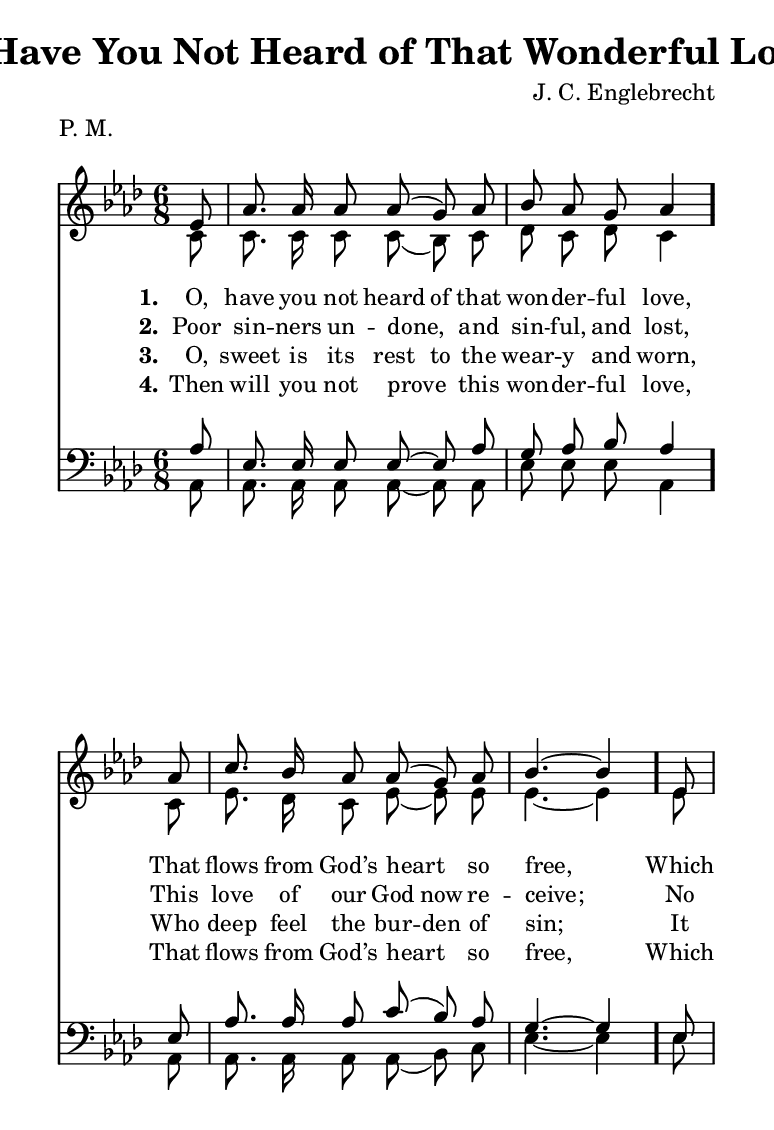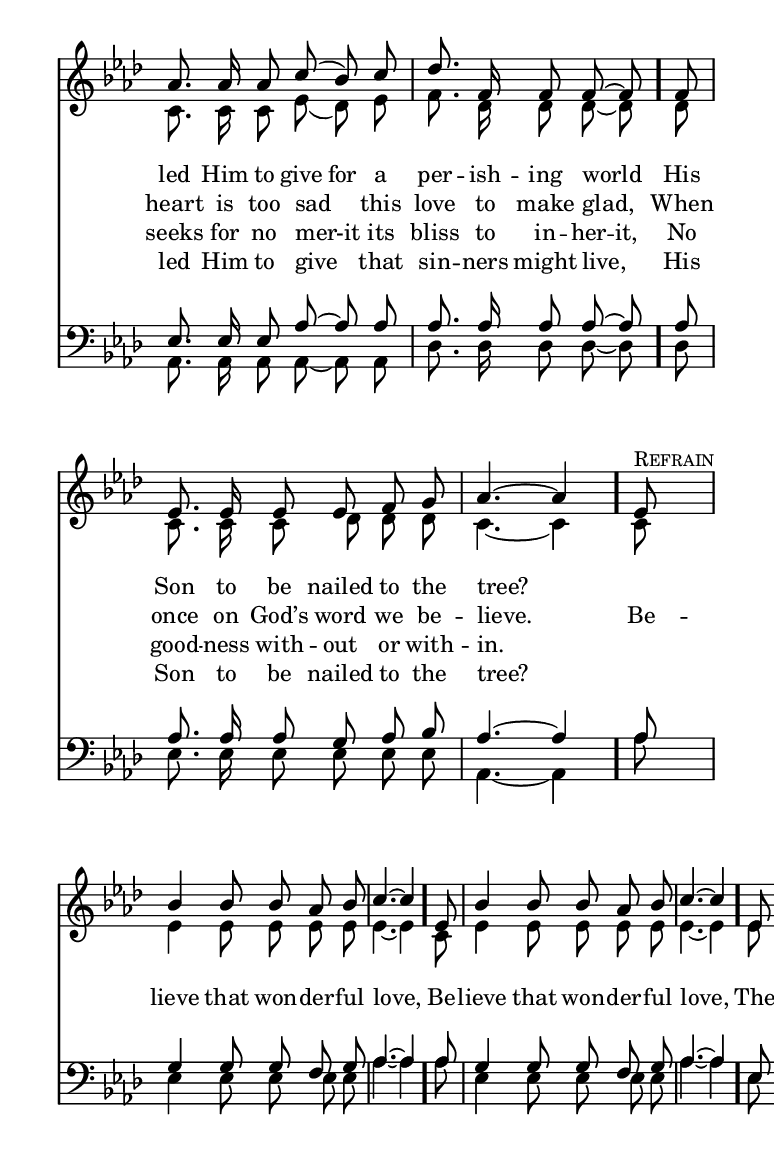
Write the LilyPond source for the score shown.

\include "common/global.ily"
\paper {
  \include "common/paper.ily"
  %ragged-bottom = ##t
  ragged-last-bottom = ##t
  systems-per-page = ##f
  system-count = 5
  page-count = 2
}

\header{
  hymnnumber = "25"
  title = "O, Have You Not Heard of That Wonderful Love?"
  tunename = ""
  meter = "P. M."
  %poet = ""
  composer = "J. C. Englebrecht"
  %copyright = ""
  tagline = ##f
}

% for fermata in MIDI
ta = { \tempo 8=120 }
tb = { \tempo 8=60  }

patternAA = { c8 | c8. c16 c8 c8( c8) c8 | c8 c8 c8 c4        }
patternAB = { c8 | c8. c16 c8 c8( c8) c8 | c8. c16 c8 c8 ~ c8 }
patternAC = { c8 | c8. c16 c8 c8 ~ c8 c8 | c8 c8 c8 c4        }
patternAD = { c8 | c8. c16 c8 c8 ~ c8 c8 | c8. c16 c8 c8 ~ c8 }

patternBA = { c8 | c8. c16 c8 c8( c8) c8 | c4. ~ c4 }
patternBB = { c8 | c8. c16 c8 c8  c8  c8 | c4. ~ c4 }

patternCA = { c8 | c4 c8 c8 c8 c8 c4. ~ c4 }

patternDA = { c8 | c8. c16 c8 c8[ c8] c8 | c8. c16 c8 c4 }
patternDB = { c8 | c8. c16 c8 c4      c8 | c8. c16 c8 c4 }

global = {
  \include "common/overrides.ily"
  \override Staff.TimeSignature.style = #'()
  \time 6/8
  \override Score.MetronomeMark.transparent = ##t % hide all fermata changes too
  \ta
  \key aes \major
  \partial 8
  \autoBeamOff
}

notesSoprano = {
\global
\relative c' {

  \changePitch \patternAA { ees  | aes aes aes aes g aes | bes aes g aes }
  \changePitch \patternBA { aes  | c bes aes aes g aes   | bes bes       }
  \changePitch \patternAB { ees, | aes aes aes c bes c   | des f, f f f  }
  \changePitch \patternBB { f    | ees ees ees ees f g   | aes aes       }

  << s^\markup { \small \caps "Refrain" }
  \changePitch \patternCA { ees  | bes' bes bes aes bes | c c        } >>
  \changePitch \patternCA { ees, | bes' bes bes aes bes | c c        }
  \changePitch \patternDA { ees, | aes aes aes c bes c  | des f, f f }
  \changePitch \patternCA { f    | ees ees ees f g      | aes aes    }

  \bar "|."

}
}

notesAlto = {
\global
\relative e' {

  \changePitch \patternAA { c   | c c c c bes c         | des c des c       }
  \changePitch \patternBA { c   | ees des c ees ees ees | ees ees           }
  \changePitch \patternAB { ees | c c c ees des ees     | f des des des des }
  \changePitch \patternBB { des | c c c des des des     | c c               }

  \changePitch \patternCA { c   | ees ees ees ees ees   | ees ees           }
  \changePitch \patternCA { c   | ees ees ees ees ees   | ees ees           }
  \changePitch \patternDA { ees | c c c ees des ees     | f des des des     }
  \changePitch \patternCA { des | c c des des des       | c c               }

}
}

notesTenor = {
\global
\relative a {

  \changePitch \patternAC { aes | ees ees ees ees ees aes | g aes bes aes       }
  \changePitch \patternBA { ees | aes aes aes c bes aes   | g g                 }
  \changePitch \patternAD { ees | ees ees ees aes aes aes | aes aes aes aes aes }
  \changePitch \patternBB { aes | aes aes aes g aes bes   | aes aes             }

  \changePitch \patternCA { aes | g g g f g               | aes aes             }
  \changePitch \patternCA { aes | g g g f g               | aes aes             }
  \changePitch \patternDB { ees | ees ees ees aes aes     | aes aes aes aes     }
  \changePitch \patternCA { aes | aes aes g aes bes       | aes aes             }

}
}

notesBass = {
\global
\relative a, {

  \changePitch \patternAC { aes  | aes aes aes aes aes aes  | ees' ees ees aes,   }
  \changePitch \patternBA { aes  | aes aes aes aes bes c    | ees ees             }
  \changePitch \patternAD { ees  | aes, aes aes aes aes aes | des des des des des }
  \changePitch \patternBB { des  | ees ees ees ees ees ees  | aes, aes            }

  \changePitch \patternCA { aes' | ees ees ees ees ees      | aes aes             }
  \changePitch \patternCA { aes  | ees ees ees ees ees      | aes aes             }
  \changePitch \patternDB { ees  | aes, aes aes aes aes     | des des des des     }
  \changePitch \patternCA { des  | ees ees ees ees ees      | aes, aes            }

}
}

Refrain = \lyricmode {

Be -- lieve that won -- der -- ful love, \bar "."
Be -- lieve that won -- der -- ful love, \bar "."
The gos -- pel is free, \bar "." { \pageBreak }
God sends it to thee, \bar "."
Be -- lieve God’s won -- der -- ful love. \bar "."

}

wordsA = \lyricmode {
\set stanza = "1."

O, have you not { \mon } heard of { \moff } that won -- der -- ful love, \bar "."
That flows from God’s heart so free, \bar "."
Which led Him to { \mon } give for { \moff } a per -- ish -- ing world \bar "."
His Son to be nailed to the tree? \bar "."

}

wordsB = \lyricmode {
\set stanza = "2."

Poor sin -- ners un -- done, and sin -- ful, and lost,
This love of our { \mon } God now { \moff } re -- ceive;
No heart is too sad this love to make glad,
When once on God’s word we be -- lieve.

\bar "."

\Refrain

}

wordsC = \lyricmode {
\set stanza = "3."

O, sweet is its { \mon } rest to { \moff } the wear -- y and worn,
Who deep feel the { \mon } bur -- den { \moff } of sin;
It seeks for no mer-it its bliss to { \mon } in -- her -- it, { \moff }
No good -- ness with -- out or with -- in.

}

wordsD = \lyricmode {
\set stanza = "4."

Then will you not prove this won -- der -- ful love,
That flows from God’s heart so free,
Which led Him to give that sin -- ners might live,
His Son to be nailed to the tree?

}

\score {
  \context ChoirStaff <<
    \context Staff = upper <<
      \set ChoirStaff.systemStartDelimiter = #'SystemStartBar
      \context Voice  = sopranos { \voiceOne << \notesSoprano >> }
      \context Voice  = altos { \voiceTwo << \notesAlto >> }
      \context Lyrics = one   \lyricsto sopranos \wordsA
      \context Lyrics = two   \lyricsto sopranos \wordsB
      \context Lyrics = three \lyricsto sopranos \wordsC
      \context Lyrics = four  \lyricsto sopranos \wordsD
      %\context Lyrics = five  \lyricsto sopranos \wordsE
    >>
    \context Staff = men <<
      \clef bass
      \context Voice  = tenors { \voiceOne << \notesTenor >> }
      \context Voice  = basses { \voiceTwo << \notesBass >> }
    >>
  >>
  \layout {
    \include "common/layout.ily"
  }
  \midi{
    \include "common/midi.ily"
  }
}

\version "2.18.0"  % necessary for upgrading to future LilyPond versions.

% vi:set et ts=2 sw=2 ai nocindent syntax=lilypond
